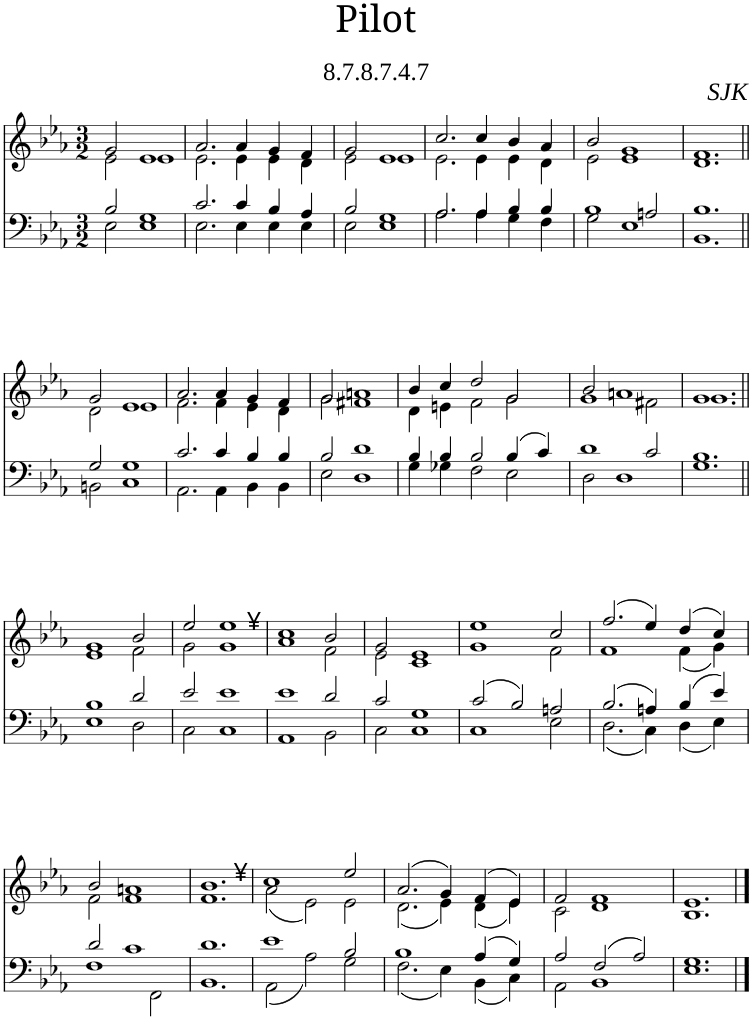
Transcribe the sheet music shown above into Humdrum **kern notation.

**kern	**kern
*part1	*part1
*staff2	*staff1
*I"Piano	*
*I'Pno	*
*clefF4	*clefG2
*k[b-e-a-]	*k[b-e-a-]
*M3/2	*M3/2
=1	=1
*^	*^
2B-/	2E-\	2g/	2e-\
1G	1E-	1e-	1e-
=2	=2	=2	=2
2.c/	2.E-\	2.a-/	2.e-\
4c/	4E-\	4a-/	4e-\
4B-/	4E-\	4g/	4e-\
4A-/	4E-\	4f/	4d\
=3	=3	=3	=3
2B-/	2E-\	2g/	2e-\
1G	1E-	1e-	1e-
=4	=4	=4	=4
2.A-/	2.A-\	2.cc/	2.e-\
4A-/	4A-\	4cc/	4e-\
4B-/	4G\	4b-/	4e-\
4B-/	4F\	4a-/	4d\
=5	=5	=5	=5
1B-	2G\	2b-/	2e-\
.	1E-	1g	1e-
2An/	.	.	.
=6	=6	=6	=6
1.B-	1.BB-	1.f	1.d
!!LO:LB:g=z	!!
=7||	=7||	=7||	=7||
2G/	2BBn\	2g/	2d\
1G	1C	1e-	1e-
=8	=8	=8	=8
2.c/	2.AA-\	2.a-/	2.f\
4c/	4AA-\	4a-/	4f\
4B-/	4BB-\	4g/	4e-\
4B-/	4BB-\	4f/	4d\
=9	=9	=9	=9
2B-/	2E-\	2g/	2g\
1d	1D	1an	1f#X
=10	=10	=10	=10
4B-/	4G\	4b-/	4d\
4B-/	4G-X\	4cc/	4en\
2B-/	2F\	2dd/	2f\
4B-/	2E-\	2g/	2g\
4c/	.	.	.
=11	=11	=11	=11
1d	2D\	2b-/	1g
.	1D	1an	.
2c/	.	.	2f#X\
=12	=12	=12	=12
1.B-	1.G	1.g	1.g
!!LO:LB:g=z	!!
=13||	=13||	=13||	=13||
1B-	1E-	1g	1e-
2d/	2D\	2b-/	2f\
=14	=14	=14	=14
2e-/	2C\	2ee-/	2g\
1e-	1C	1ee-	1g
=15	=15	=15	=15
!	!	!LO:TX:a:t=¥	!
1e-	1AA-	1cc	1a-
2d/	2BB-\	2b-/	2f\
=16	=16	=16	=16
2c/	2C\	2g/	2e-\
1G	1C	1e-	1c
=17	=17	=17	=17
2c/	1C	1ee-	1g
2B-/	.	.	.
2An/	2E-\	2cc/	2f\
=18	=18	=18	=18
2.B-/	2.D\	(2.ff/	1f
4An/	4C\	4ee-/)	.
4B-/	4D\	(4dd/	(4f\
4e-/	4E-\	4cc/)	4g\)
!!LO:LB:g=z	!!
=19	=19	=19	=19
2d/	1F	2b-/	2f\
1c	.	1an	1f
.	2FF\	.	.
=20	=20	=20	=20
1.d	1.BB-	1.b-	1.f
=21	=21	=21	=21
!	!	!LO:TX:a:t=¥	!
1e-	2AA-\	1cc	(2a-\
.	2A-\	.	2e-\)
2B-/	2G\	2ee-/	2e-\
=22	=22	=22	=22
1B-	2.F\	(2.a-/	(2.d\
.	4E-\	4g/)	4e-\)
4A-/	4BB-\	(4f/	(4d\
4G/	4C\	4e-/)	4e-\)
=23	=23	=23	=23
2A-/	2AA-\	2f/	2c\
2F/	1BB-	1f	1d
2A-/	.	.	.
=24	=24	=24	=24
1.G	1.E-	1.e-	1.B-
*v	*v	*	*
*	*v	*v
==	==
*-	*-
